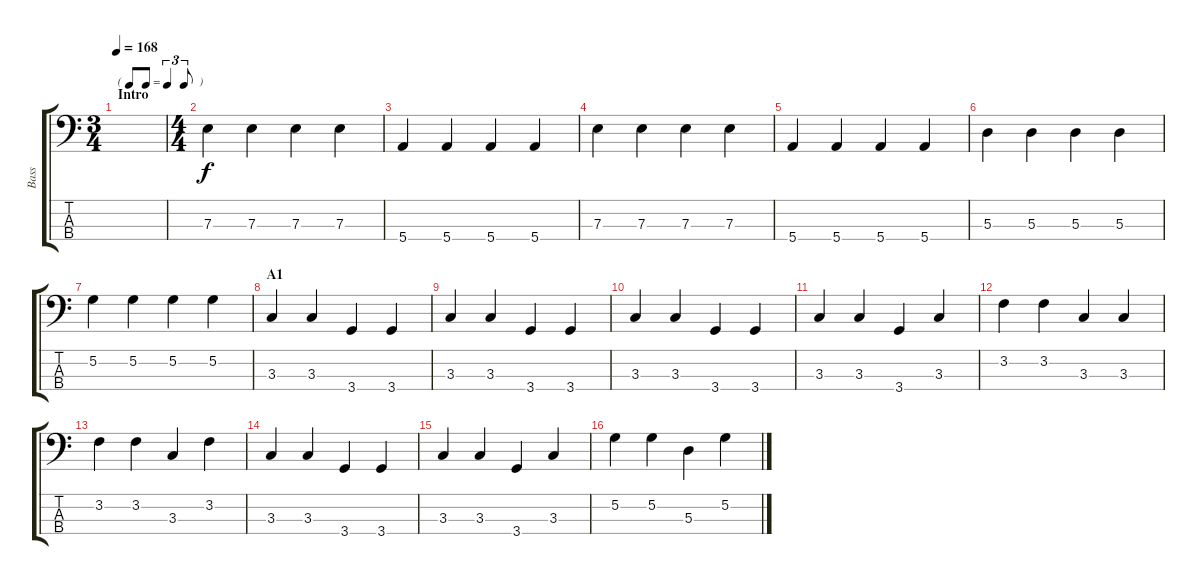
\track ("Bass" "Bass") {instrument electricbassfinger}
\staff {score tabs}
\tuning (G2 D2 A1 E1) {hide}
\ts (3 4)
\tf triplet8th
\section ("" "Intro")
\tempo 168
\clef f4
\ks c
|
\ts (4 4)
7.3.4 7.3.4 7.3.4 7.3.4 |
5.4.4 5.4.4 5.4.4 5.4.4 |
7.3.4 7.3.4 7.3.4 7.3.4 |
5.4.4 5.4.4 5.4.4 5.4.4 |
5.3.4 5.3.4 5.3.4 5.3.4 |
5.2.4 5.2.4 5.2.4 5.2.4 |
\section ("" "A1")
3.3.4 3.3.4 3.4.4 3.4.4 |
3.3.4 3.3.4 3.4.4 3.4.4 |
3.3.4 3.3.4 3.4.4 3.4.4 |
3.3.4 3.3.4 3.4.4 3.3.4 |
3.2.4 3.2.4 3.3.4 3.3.4 |
3.2.4 3.2.4 3.3.4 3.2.4 |
3.3.4 3.3.4 3.4.4 3.4.4 |
3.3.4 3.3.4 3.4.4 3.3.4 |
5.2.4 5.2.4 5.3.4 5.2.4
